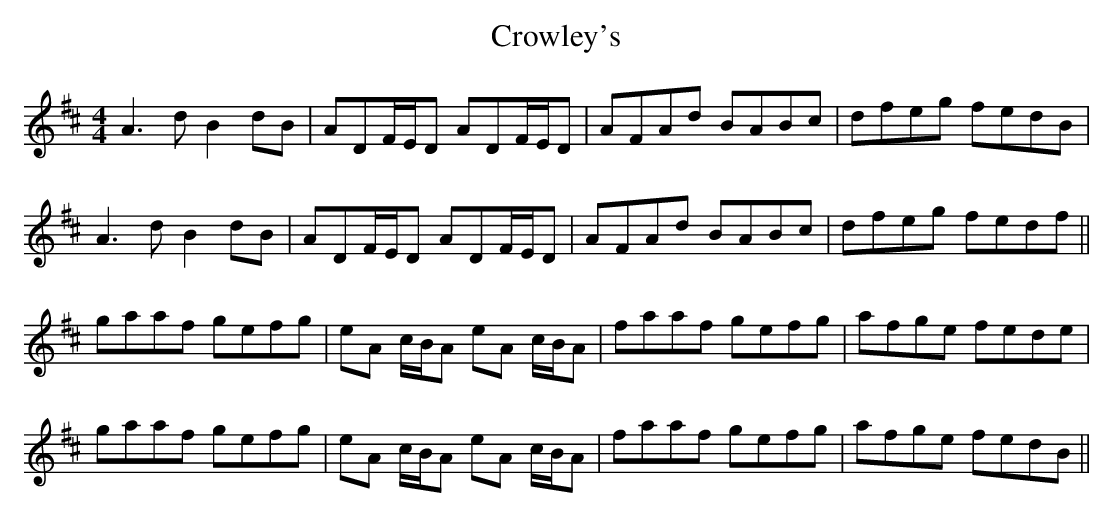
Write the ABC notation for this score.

X:1
T: Crowley's
M: 4/4
L: 1/8
K: Dmaj
A3d B2dB|ADF/E/D ADF/E/D|AFAd BABc|dfeg fedB|
A3d B2dB|ADF/E/D ADF/E/D|AFAd BABc|dfeg fedf||
gaaf gefg|eA c/B/A eA c/B/A|faaf gefg|afge fede|
gaaf gefg|eA c/B/A eA c/B/A|faaf gefg|afge fedB||
